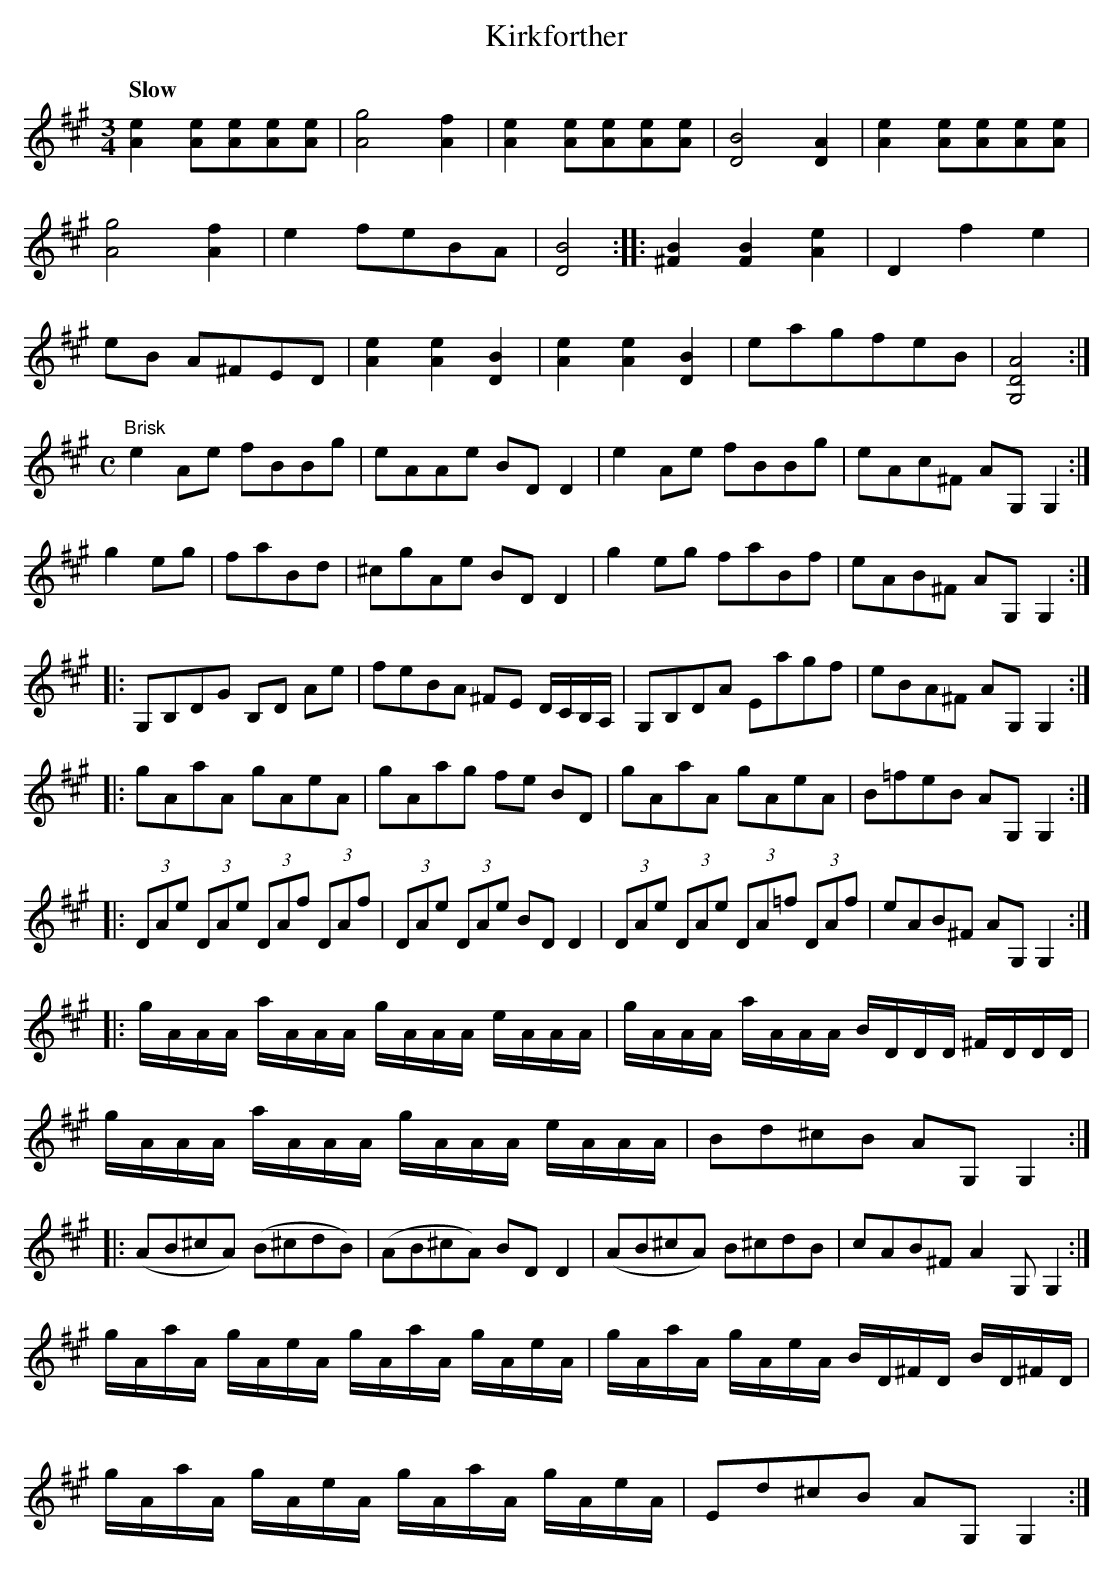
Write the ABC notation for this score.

X:1
T:Kirkforther
M:3/4
L:1/8
Q:"Slow"
K:A
[A2e2][Ae][Ae][Ae][Ae]|[A4g4][A2f2]| [A2e2][Ae][Ae][Ae][Ae]|[D4B4][D2A2]| [A2e2][Ae][Ae][Ae][Ae]|
[A4g4][A2f2]|e2feBA|[D4B4]::[^F2B2][F2B2][A2e2]|D2f2e2|
eB A^FED|[A2e2][A2e2][D2B2]|[A2e2][A2e2][D2B2]|eagfeB|[G,4D4A4]:|
M:C
"Brisk"e2 Ae fBBg|eAAe BD D2|e2 Ae fBBg|eAc^F AG, G,2:|
g2 eg|faBd|^cgAe BD D2|g2 eg faBf|eAB^F AG,G,2:|
|:G,B,DG B,D Ae|feBA ^FE D/C/B,/A,/|G,B,DA Eagf|eBA^F AG,G,2:|
|:gAaA gAeA|gAag fe BD|gAaA gAeA|B=feB AG, G,2:|
|:(3DAe (3DAe (3DAf (3DAf|(3DAe (3DAe BD D2|(3DAe (3DAe (3DA=f (3DAf|eAB^F AG,G,2:|
|:g/A/A/A/ a/A/A/A/ g/A/A/A/ e/A/A/A/|g/A/A/A/ a/A/A/A/ B/D/D/D/ ^F/D/D/D/|
g/A/A/A/ a/A/A/A/ g/A/A/A/ e/A/A/A/|Bd^cB AG, G,2:|
|:(AB^cA) (B^cdB)|(AB^cA) BD D2|(AB^cA) B^cdB|cAB^F A2G, G,2:|
g/A/a/A/ g/A/e/A/ g/A/a/A/ g/A/e/A/|g/A/a/A/ g/A/e/A/ B/D/^F/D/ B/D/^F/D/|
g/A/a/A/ g/A/e/A/ g/A/a/A/ g/A/e/A/|Ed^cB AG, G,2:|]
